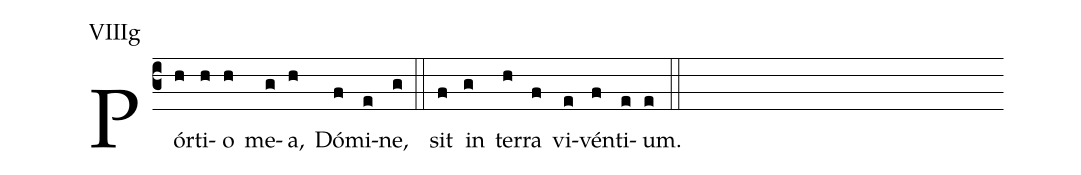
annotation: VIIIg;
%%
(c3)Pór(h)ti(h)o(h) me(g)a,(h) Dó(f)mi(e)ne,(g) (::) sit(f) in(g) ter(h)ra(f) vi(e)vén(f)ti(e)um.(e) (::)
